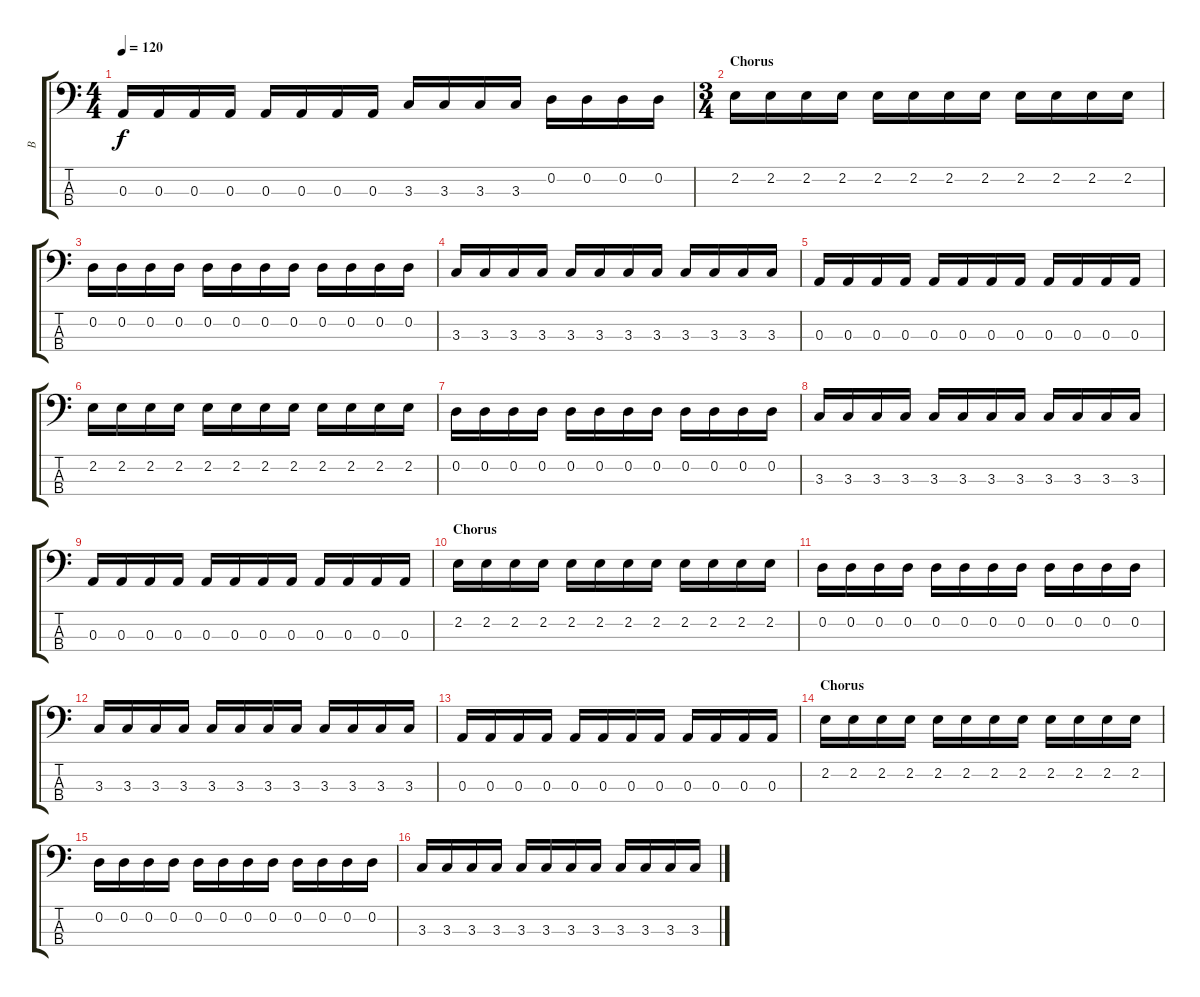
\track ("B" "B") {instrument electricbasspick}
\staff {score tabs}
\tuning (G2 D2 A1 E1) {hide}
\ts (4 4)
\tempo 120
\clef f4
\ks c
0.3.16{dy f} 0.3.16 0.3.16 0.3.16 0.3.16 0.3.16 0.3.16 0.3.16 3.3.16 3.3.16 3.3.16 3.3.16 0.2.16 0.2.16 0.2.16 0.2.16 |
\ts (3 4)
\section ("" "Chorus")
2.2.16 2.2.16 2.2.16 2.2.16 2.2.16 2.2.16 2.2.16 2.2.16 2.2.16 2.2.16 2.2.16 2.2.16 |
0.2.16 0.2.16 0.2.16 0.2.16 0.2.16 0.2.16 0.2.16 0.2.16 0.2.16 0.2.16 0.2.16 0.2.16 |
3.3.16 3.3.16 3.3.16 3.3.16 3.3.16 3.3.16 3.3.16 3.3.16 3.3.16 3.3.16 3.3.16 3.3.16 |
0.3.16 0.3.16 0.3.16 0.3.16 0.3.16 0.3.16 0.3.16 0.3.16 0.3.16 0.3.16 0.3.16 0.3.16 |
2.2.16 2.2.16 2.2.16 2.2.16 2.2.16 2.2.16 2.2.16 2.2.16 2.2.16 2.2.16 2.2.16 2.2.16 |
0.2.16 0.2.16 0.2.16 0.2.16 0.2.16 0.2.16 0.2.16 0.2.16 0.2.16 0.2.16 0.2.16 0.2.16 |
3.3.16 3.3.16 3.3.16 3.3.16 3.3.16 3.3.16 3.3.16 3.3.16 3.3.16 3.3.16 3.3.16 3.3.16 |
0.3.16 0.3.16 0.3.16 0.3.16 0.3.16 0.3.16 0.3.16 0.3.16 0.3.16 0.3.16 0.3.16 0.3.16 |
\section ("" "Chorus")
2.2.16 2.2.16 2.2.16 2.2.16 2.2.16 2.2.16 2.2.16 2.2.16 2.2.16 2.2.16 2.2.16 2.2.16 |
0.2.16 0.2.16 0.2.16 0.2.16 0.2.16 0.2.16 0.2.16 0.2.16 0.2.16 0.2.16 0.2.16 0.2.16 |
3.3.16 3.3.16 3.3.16 3.3.16 3.3.16 3.3.16 3.3.16 3.3.16 3.3.16 3.3.16 3.3.16 3.3.16 |
0.3.16 0.3.16 0.3.16 0.3.16 0.3.16 0.3.16 0.3.16 0.3.16 0.3.16 0.3.16 0.3.16 0.3.16 |
\section ("" "Chorus")
2.2.16 2.2.16 2.2.16 2.2.16 2.2.16 2.2.16 2.2.16 2.2.16 2.2.16 2.2.16 2.2.16 2.2.16 |
0.2.16 0.2.16 0.2.16 0.2.16 0.2.16 0.2.16 0.2.16 0.2.16 0.2.16 0.2.16 0.2.16 0.2.16 |
3.3.16 3.3.16 3.3.16 3.3.16 3.3.16 3.3.16 3.3.16 3.3.16 3.3.16 3.3.16 3.3.16 3.3.16
